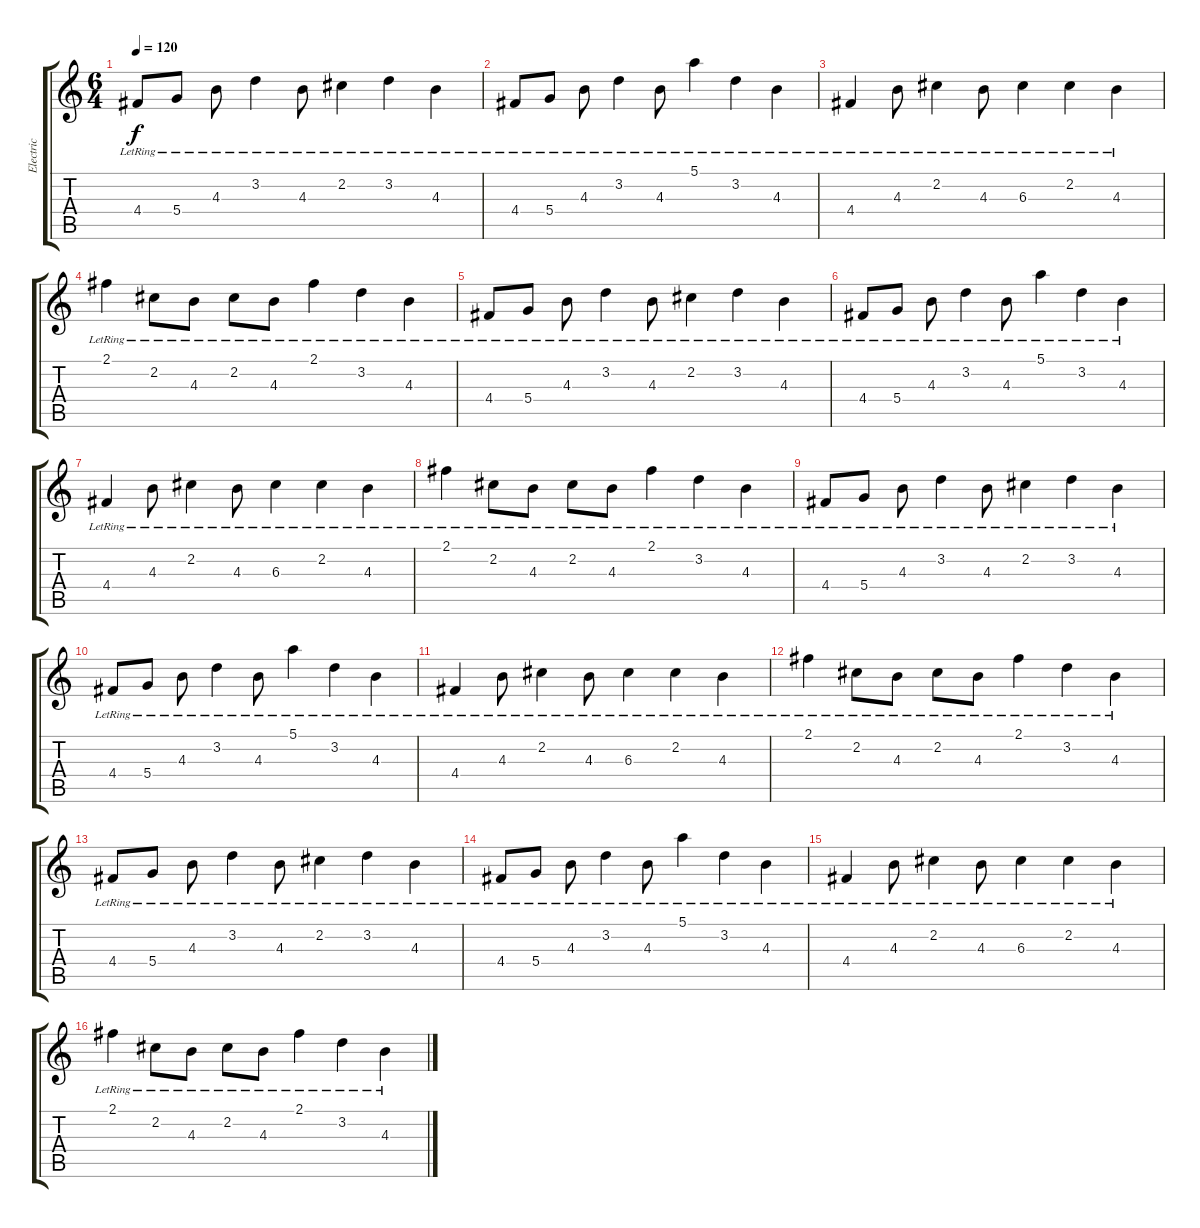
\track ("Electric" "Electric") {instrument acousticguitarsteel}
\staff {score tabs}
\tuning (E4 B3 G3 D3 A2 E2) {hide}
\ts (6 4)
\tempo 120
\clef g2
\ks c
4.4{lr}.8{dy f instrument acousticguitarsteel} 5.4{lr}.8 4.3{lr}.8 3.2{lr}.4 4.3{lr}.8 2.2{lr}.4 3.2{lr}.4 4.3{lr}.4 |
4.4{lr}.8 5.4{lr}.8 4.3{lr}.8 3.2{lr}.4 4.3{lr}.8 5.1{lr}.4 3.2{lr}.4 4.3{lr}.4 |
4.4{lr}.4 4.3{lr}.8 2.2{lr}.4 4.3{lr}.8 6.3{lr}.4 2.2{lr}.4 4.3{lr}.4 |
2.1{lr}.4 2.2{lr}.8 4.3{lr}.8 2.2{lr}.8 4.3{lr}.8 2.1{lr}.4 3.2{lr}.4 4.3{lr}.4 |
4.4{lr}.8 5.4{lr}.8 4.3{lr}.8 3.2{lr}.4 4.3{lr}.8 2.2{lr}.4 3.2{lr}.4 4.3{lr}.4 |
4.4{lr}.8 5.4{lr}.8 4.3{lr}.8 3.2{lr}.4 4.3{lr}.8 5.1{lr}.4 3.2{lr}.4 4.3{lr}.4 |
4.4{lr}.4 4.3{lr}.8 2.2{lr}.4 4.3{lr}.8 6.3{lr}.4 2.2{lr}.4 4.3{lr}.4 |
2.1{lr}.4 2.2{lr}.8 4.3{lr}.8 2.2{lr}.8 4.3{lr}.8 2.1{lr}.4 3.2{lr}.4 4.3{lr}.4 |
4.4{lr}.8 5.4{lr}.8 4.3{lr}.8 3.2{lr}.4 4.3{lr}.8 2.2{lr}.4 3.2{lr}.4 4.3{lr}.4 |
4.4{lr}.8 5.4{lr}.8 4.3{lr}.8 3.2{lr}.4 4.3{lr}.8 5.1{lr}.4 3.2{lr}.4 4.3{lr}.4 |
4.4{lr}.4 4.3{lr}.8 2.2{lr}.4 4.3{lr}.8 6.3{lr}.4 2.2{lr}.4 4.3{lr}.4 |
2.1{lr}.4 2.2{lr}.8 4.3{lr}.8 2.2{lr}.8 4.3{lr}.8 2.1{lr}.4 3.2{lr}.4 4.3{lr}.4 |
4.4{lr}.8 5.4{lr}.8 4.3{lr}.8 3.2{lr}.4 4.3{lr}.8 2.2{lr}.4 3.2{lr}.4 4.3{lr}.4 |
4.4{lr}.8 5.4{lr}.8 4.3{lr}.8 3.2{lr}.4 4.3{lr}.8 5.1{lr}.4 3.2{lr}.4 4.3{lr}.4 |
4.4{lr}.4 4.3{lr}.8 2.2{lr}.4 4.3{lr}.8 6.3{lr}.4 2.2{lr}.4 4.3{lr}.4 |
2.1{lr}.4 2.2{lr}.8 4.3{lr}.8 2.2{lr}.8 4.3{lr}.8 2.1{lr}.4 3.2{lr}.4 4.3{lr}.4
